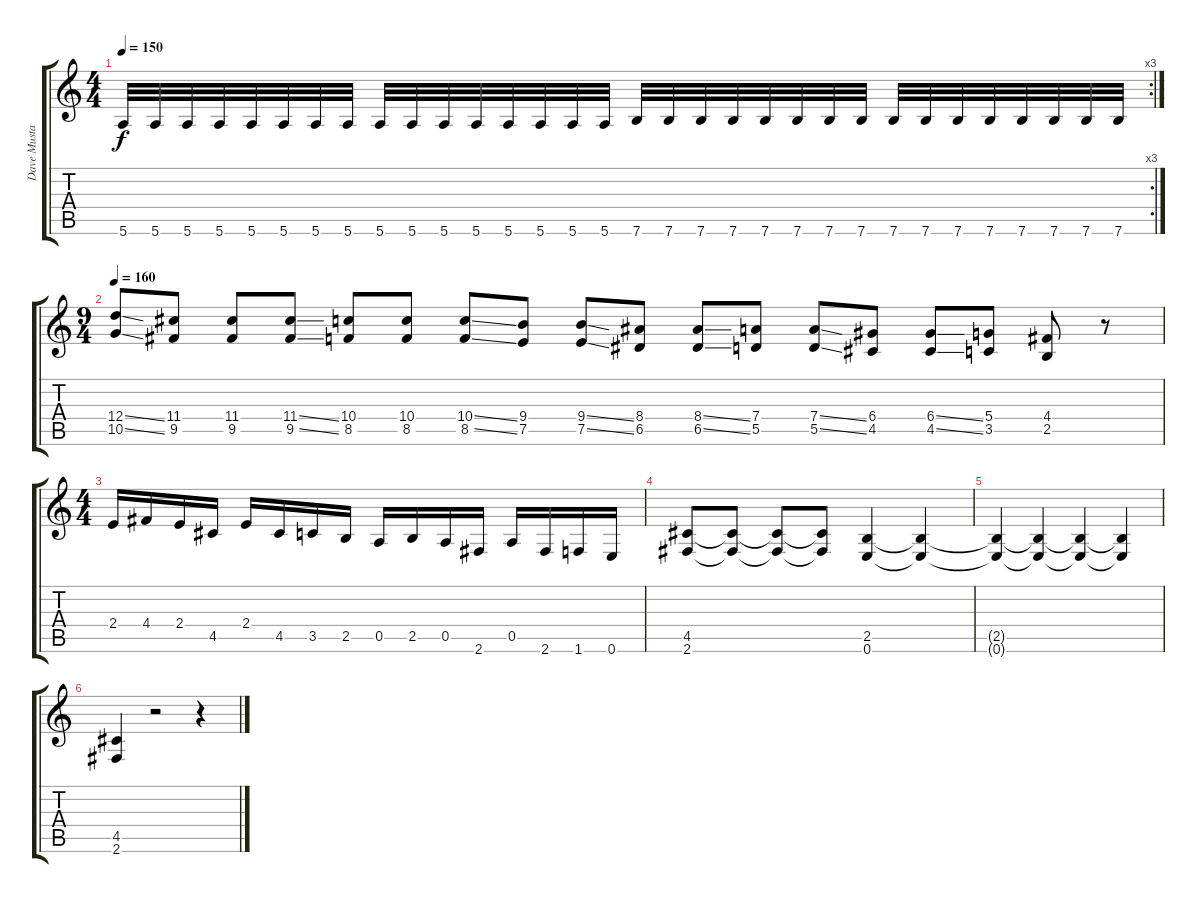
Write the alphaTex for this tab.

\track ("Dave Mustaine" "Dave Musta") {instrument distortionguitar}
\staff {score tabs}
\tuning (E4 B3 G3 D3 A2 E2) {hide}
\rc 3
\ts (4 4)
\tempo 150
\clef g2
\ks c
5.6.32{dy f} 5.6.32 5.6.32 5.6.32 5.6.32 5.6.32 5.6.32 5.6.32 5.6.32 5.6.32 5.6.32 5.6.32 5.6.32 5.6.32 5.6.32 5.6.32 7.6.32 7.6.32 7.6.32 7.6.32 7.6.32 7.6.32 7.6.32 7.6.32 7.6.32 7.6.32 7.6.32 7.6.32 7.6.32 7.6.32 7.6.32 7.6.32 |
\ts (9 4)
\tempo 160
(12.4{ss} 10.5{ss}).8 (11.4 9.5).8 (11.4 9.5).8 (11.4{ss} 9.5{ss}).8 (10.4 8.5).8 (10.4 8.5).8 (10.4{ss} 8.5{ss}).8 (9.4 7.5).8 (9.4{ss} 7.5{ss}).8 (8.4 6.5).8 (8.4{ss} 6.5{ss}).8 (7.4 5.5).8 (7.4{ss} 5.5{ss}).8 (6.4 4.5).8 (6.4{ss} 4.5{ss}).8 (5.4 3.5).8 (4.4 2.5).8 r.8 |
\ts (4 4)
2.4.16 4.4.16 2.4.16 4.5.16 2.4.16 4.5.16 3.5.16 2.5.16 0.5.16 2.5.16 0.5.16 2.6.16 0.5.16 2.6.16 1.6.16 0.6.16 |
(4.5 2.6).8 (4.5{t} 2.6{t}).8 (4.5{t} 2.6{t}).8 (4.5{t} 2.6{t}).8 (2.5 0.6).4 (2.5{t} 0.6{t}).4 |
(2.5{t} 0.6{t}).4 (2.5{t} 0.6{t}).4 (2.5{t} 0.6{t}).4 (2.5{t} 0.6{t}).4 |
(4.5 2.6).4 r.2 r.4
